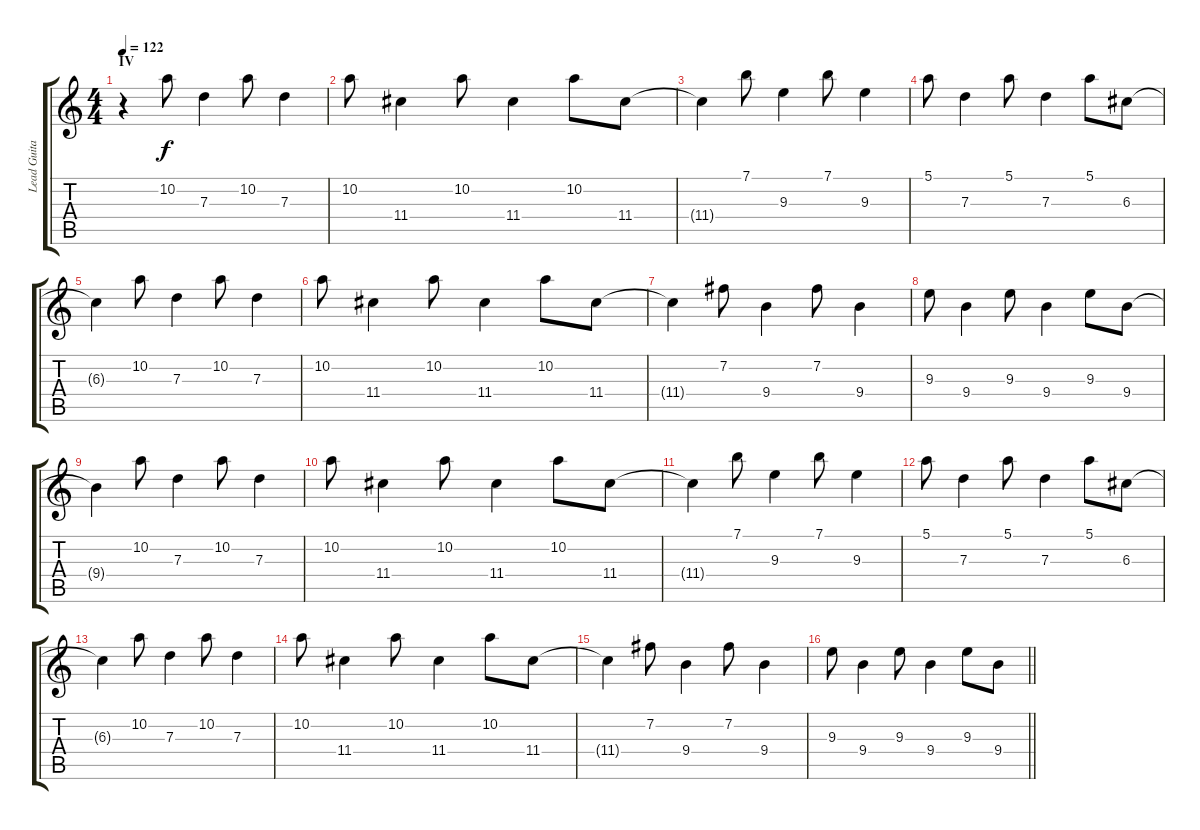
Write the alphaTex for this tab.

\track ("Lead Guitar 1" "Lead Guita") {instrument electricguitarclean}
\staff {score tabs}
\tuning (E4 B3 G3 D3 A2 E2) {hide}
\ts (4 4)
\section ("" "IV")
\tempo 122
\clef g2
\ks c
r.4{dy f instrument overdrivenguitar} 10.2.8 7.3.4 10.2.8 7.3.4 |
10.2.8 11.4.4 10.2.8 11.4.4 10.2.8 11.4.8 |
11.4{t}.4 7.1.8 9.3.4 7.1.8 9.3.4 |
5.1.8 7.3.4 5.1.8 7.3.4 5.1.8 6.3.8 |
6.3{t}.4 10.2.8 7.3.4 10.2.8 7.3.4 |
10.2.8 11.4.4 10.2.8 11.4.4 10.2.8 11.4.8 |
11.4{t}.4 7.2.8 9.4.4 7.2.8 9.4.4 |
9.3.8 9.4.4 9.3.8 9.4.4 9.3.8 9.4.8 |
9.4{t}.4 10.2.8 7.3.4 10.2.8 7.3.4 |
10.2.8 11.4.4 10.2.8 11.4.4 10.2.8 11.4.8 |
11.4{t}.4 7.1.8 9.3.4 7.1.8 9.3.4 |
5.1.8 7.3.4 5.1.8 7.3.4 5.1.8 6.3.8 |
6.3{t}.4 10.2.8 7.3.4 10.2.8 7.3.4 |
10.2.8 11.4.4 10.2.8 11.4.4 10.2.8 11.4.8 |
11.4{t}.4 7.2.8 9.4.4 7.2.8 9.4.4 |
\barLineRight lightlight
9.3.8 9.4.4 9.3.8 9.4.4 9.3.8 9.4.8
